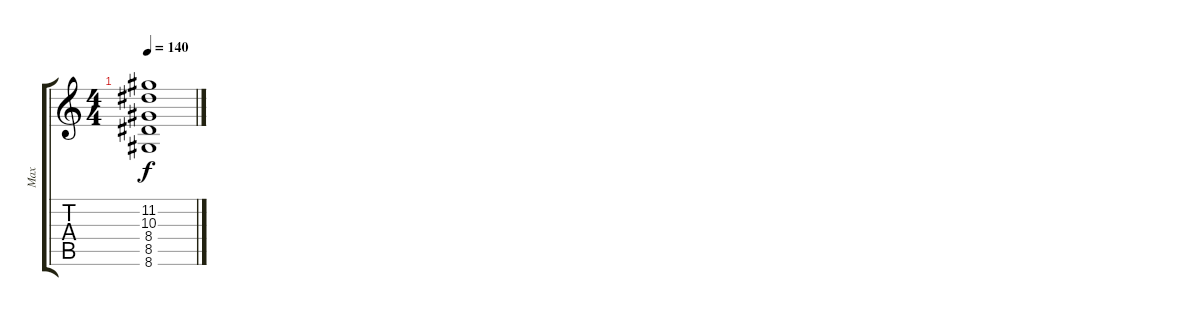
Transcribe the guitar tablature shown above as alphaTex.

\track ("Max" "Max") {instrument distortionguitar}
\staff {score tabs}
\tuning (D4 A3 F3 C3 G2 C2) {hide}
\ts (4 4)
\tempo 140
\clef g2
\ks c
(11.2{t} 10.3{t} 8.4{t} 8.5{t} 8.6{t}).1{dy f}
